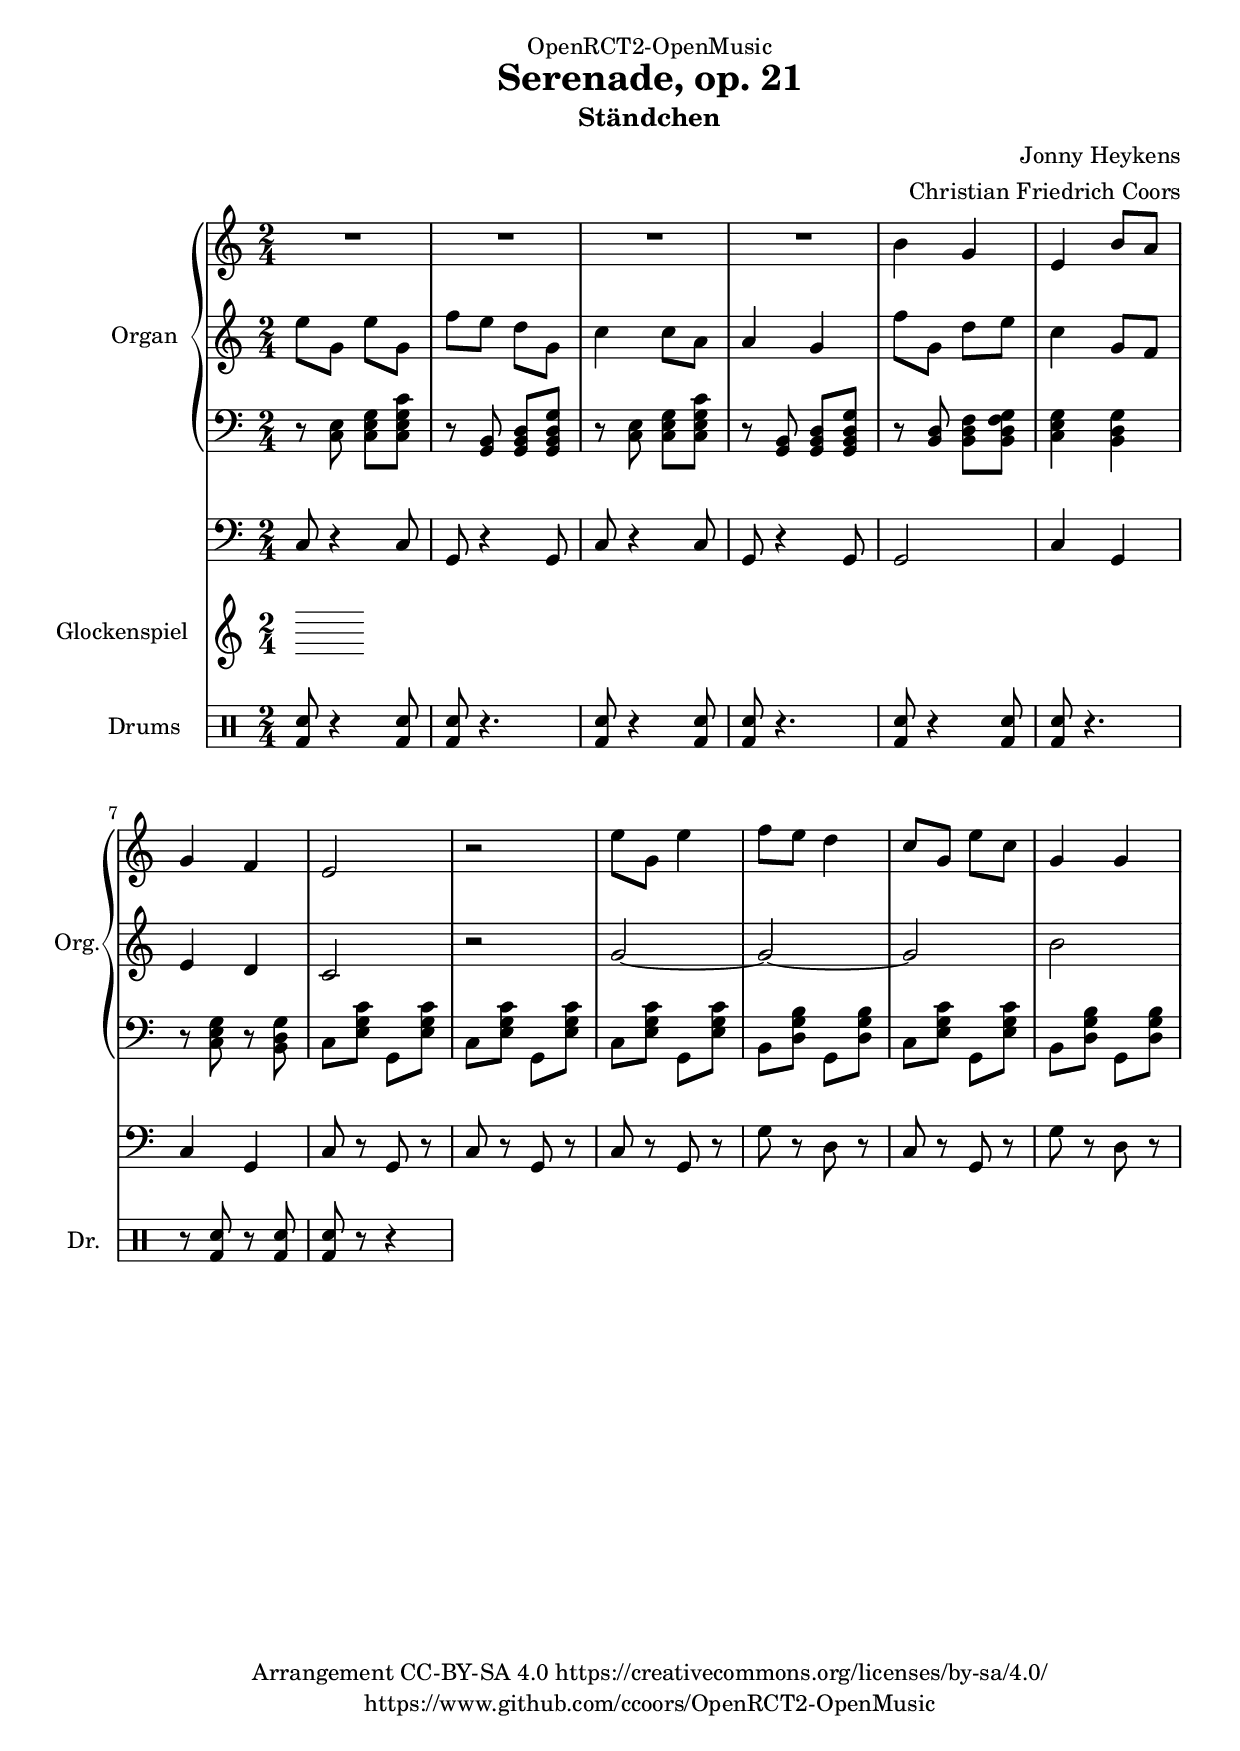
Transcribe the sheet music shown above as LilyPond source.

\version "2.18.2"
\include "articulate.ly"
#(define ac:normalFactor '(7 . 8))

\header {
  dedication = "OpenRCT2-OpenMusic"
  title = "Serenade, op. 21"
  arranger = "Christian Friedrich Coors"
  subtitle = "Ständchen"
  composer = "Jonny Heykens"
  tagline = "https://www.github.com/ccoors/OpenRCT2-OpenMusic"
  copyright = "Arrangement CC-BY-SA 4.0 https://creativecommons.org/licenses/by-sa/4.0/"
}

\paper {
  #(set-paper-size "a4")
  left-margin = 2\cm
}

global = {
  \key c \major
  \time 2/4
}

second_melody = \relative c'' {
  \global
  R2*4
  b4 g
  e b'8 a
  g4 f
  e2
  r2
  e'8 g, e'4
  f8 e d4
  c8 g e' c
  g4 g
}

melody = \relative c'' {
  \global
  e8 g, e' g,
  f' e d g,
  c4 c8 a
  a4 g
  f'8 g, d' e
  c4 g8 f
  e4 d
  c2
  r
  g'2~
  g~
  g
  b
}

left = \relative c' {
  \global
  r8 <c, e> <c e g> <c e g c>
  r <g b> <g b d> <g b d g>
  r <c e> <c e g> <c e g c>
  r <g b> <g b d> <g b d g>
  r <b d> <b d f> <b d f g>
  <c e g>4 <b d g>
  r8 <c e g> r <b d g>
  c <e g c> g, <e' g c>
  c <e g c> g, <e' g c>
  c <e g c> g, <e' g c>
  b <d g b> g, <d' g b>
  c <e g c> g, <e' g c>
  b <d g b> g, <d' g b>
}

pedal = \relative c, {
  \global
  
  c'8 r4 c8
  g r4 g8
  c r4 c8
  g r4 g8
  g2
  c4 g
  c g
  c8 r g r
  c r g r
  c r g r
  g' r d r
  c r g r
  g' r d r
}

glockenspiel = \relative c'' {
  \global
  
}

drum = \drummode {
  <bd sna>8 r4 <bd sna>8
  <bd sna> r4.
  <bd sna>8 r4 <bd sna>8
  <bd sna> r4.
  <bd sna>8 r4 <bd sna>8
  <bd sna> r4.
  r8 <bd sna> r <bd sna>
  <bd sna> r r4
}

organPart = <<
  \new PianoStaff \with {
    instrumentName = "Organ"
    shortInstrumentName = "Org."
  } <<
    \new Staff = "second melody" \with {
      midiInstrument = "drawbar organ"
    } \second_melody
    \new Staff = "melody" \with {
      midiInstrument = "church organ"
    } \melody
    \new Staff = "accompaniment" \with {
      midiInstrument = "reed organ"
    } { \clef bass \left }
  >>
  \new Staff = "pedal" \with {
    midiInstrument = "church organ"
  } { \clef bass \pedal }
>>

glockenspielPart = \new Staff \with {
  instrumentName = "Glockenspiel"
  shortInstrumentName = "Gls."
  midiInstrument = "vibraphone"
} \glockenspiel

drumPart = \new DrumStaff \with {
  \consists "Instrument_name_engraver"
  instrumentName = "Drums"
  shortInstrumentName = "Dr."
} \drum

\score {
  <<
    \organPart
    \glockenspielPart
    \drumPart
  >>
  
  \layout { }
}

\score {
  \unfoldRepeats \articulate <<
    \organPart
    \glockenspielPart
    \drumPart
  >>
  \midi {
    \tempo 4=95
  }
}
